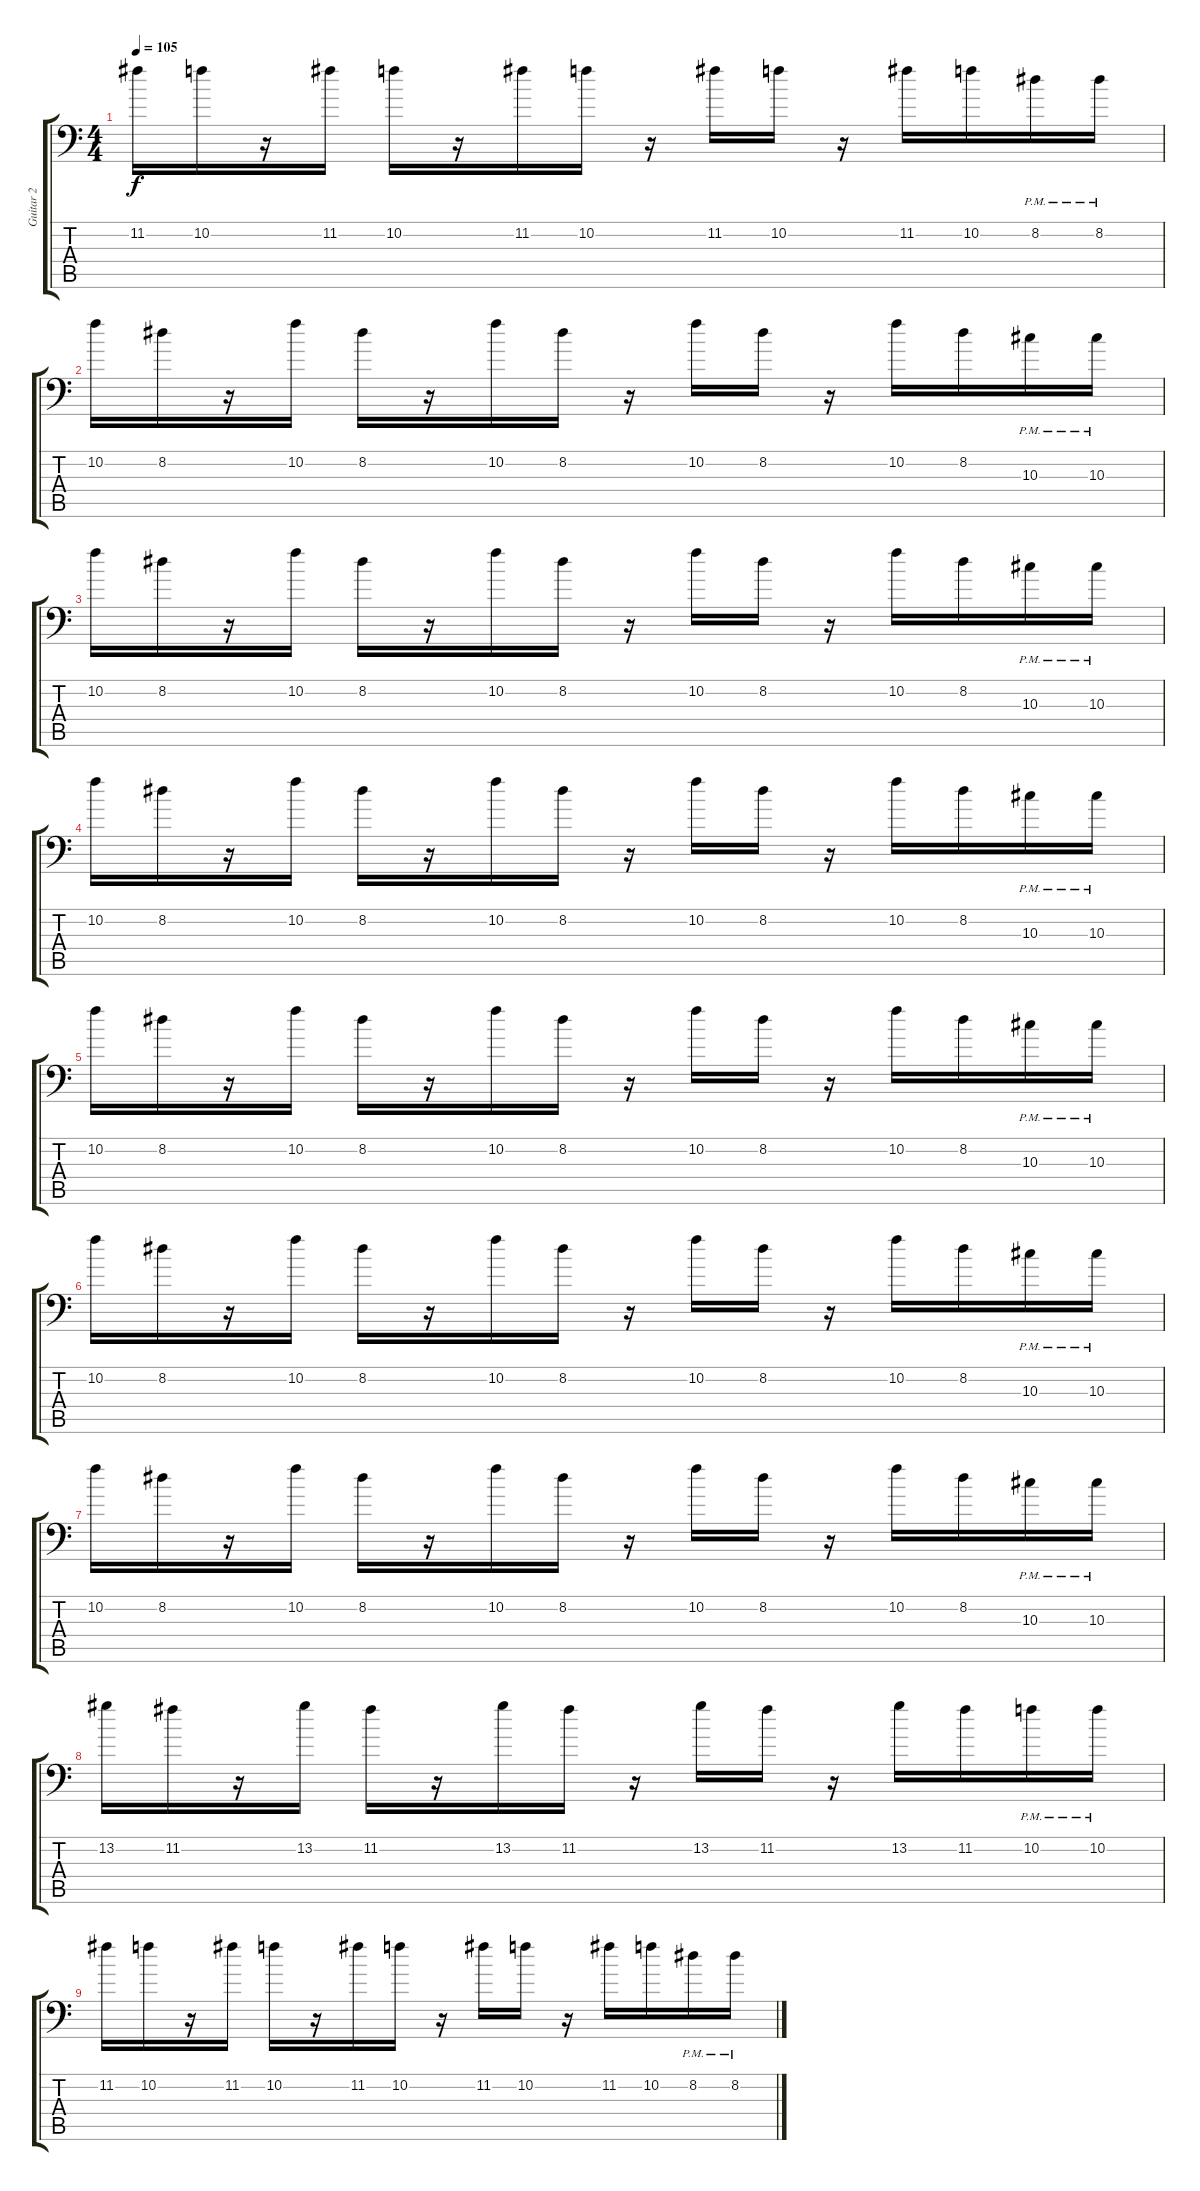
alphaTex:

\track ("Guitar 2" "Guitar 2") {instrument distortionguitar}
\staff {score tabs}
\tuning (C4 G3 Eb3 Bb2 F2 Bb1) {hide}
\ts (4 4)
\tempo 105
\clef f4
\ks c
11.2.16{dy f} 10.2.16 r.16 11.2.16 10.2.16 r.16 11.2.16 10.2.16 r.16 11.2.16 10.2.16 r.16 11.2.16 10.2.16 8.2{pm}.16 8.2{pm}.16 |
10.2.16 8.2.16 r.16 10.2.16 8.2.16 r.16 10.2.16 8.2.16 r.16 10.2.16 8.2.16 r.16 10.2.16 8.2.16 10.3{pm}.16 10.3{pm}.16 |
10.2.16 8.2.16 r.16 10.2.16 8.2.16 r.16 10.2.16 8.2.16 r.16 10.2.16 8.2.16 r.16 10.2.16 8.2.16 10.3{pm}.16 10.3{pm}.16 |
10.2.16 8.2.16 r.16 10.2.16 8.2.16 r.16 10.2.16 8.2.16 r.16 10.2.16 8.2.16 r.16 10.2.16 8.2.16 10.3{pm}.16 10.3{pm}.16 |
10.2.16 8.2.16 r.16 10.2.16 8.2.16 r.16 10.2.16 8.2.16 r.16 10.2.16 8.2.16 r.16 10.2.16 8.2.16 10.3{pm}.16 10.3{pm}.16 |
10.2.16 8.2.16 r.16 10.2.16 8.2.16 r.16 10.2.16 8.2.16 r.16 10.2.16 8.2.16 r.16 10.2.16 8.2.16 10.3{pm}.16 10.3{pm}.16 |
10.2.16 8.2.16 r.16 10.2.16 8.2.16 r.16 10.2.16 8.2.16 r.16 10.2.16 8.2.16 r.16 10.2.16 8.2.16 10.3{pm}.16 10.3{pm}.16 |
13.2.16 11.2.16 r.16 13.2.16 11.2.16 r.16 13.2.16 11.2.16 r.16 13.2.16 11.2.16 r.16 13.2.16 11.2.16 10.2{pm}.16 10.2{pm}.16 |
11.2.16 10.2.16 r.16 11.2.16 10.2.16 r.16 11.2.16 10.2.16 r.16 11.2.16 10.2.16 r.16 11.2.16 10.2.16 8.2{pm}.16 8.2{pm}.16
